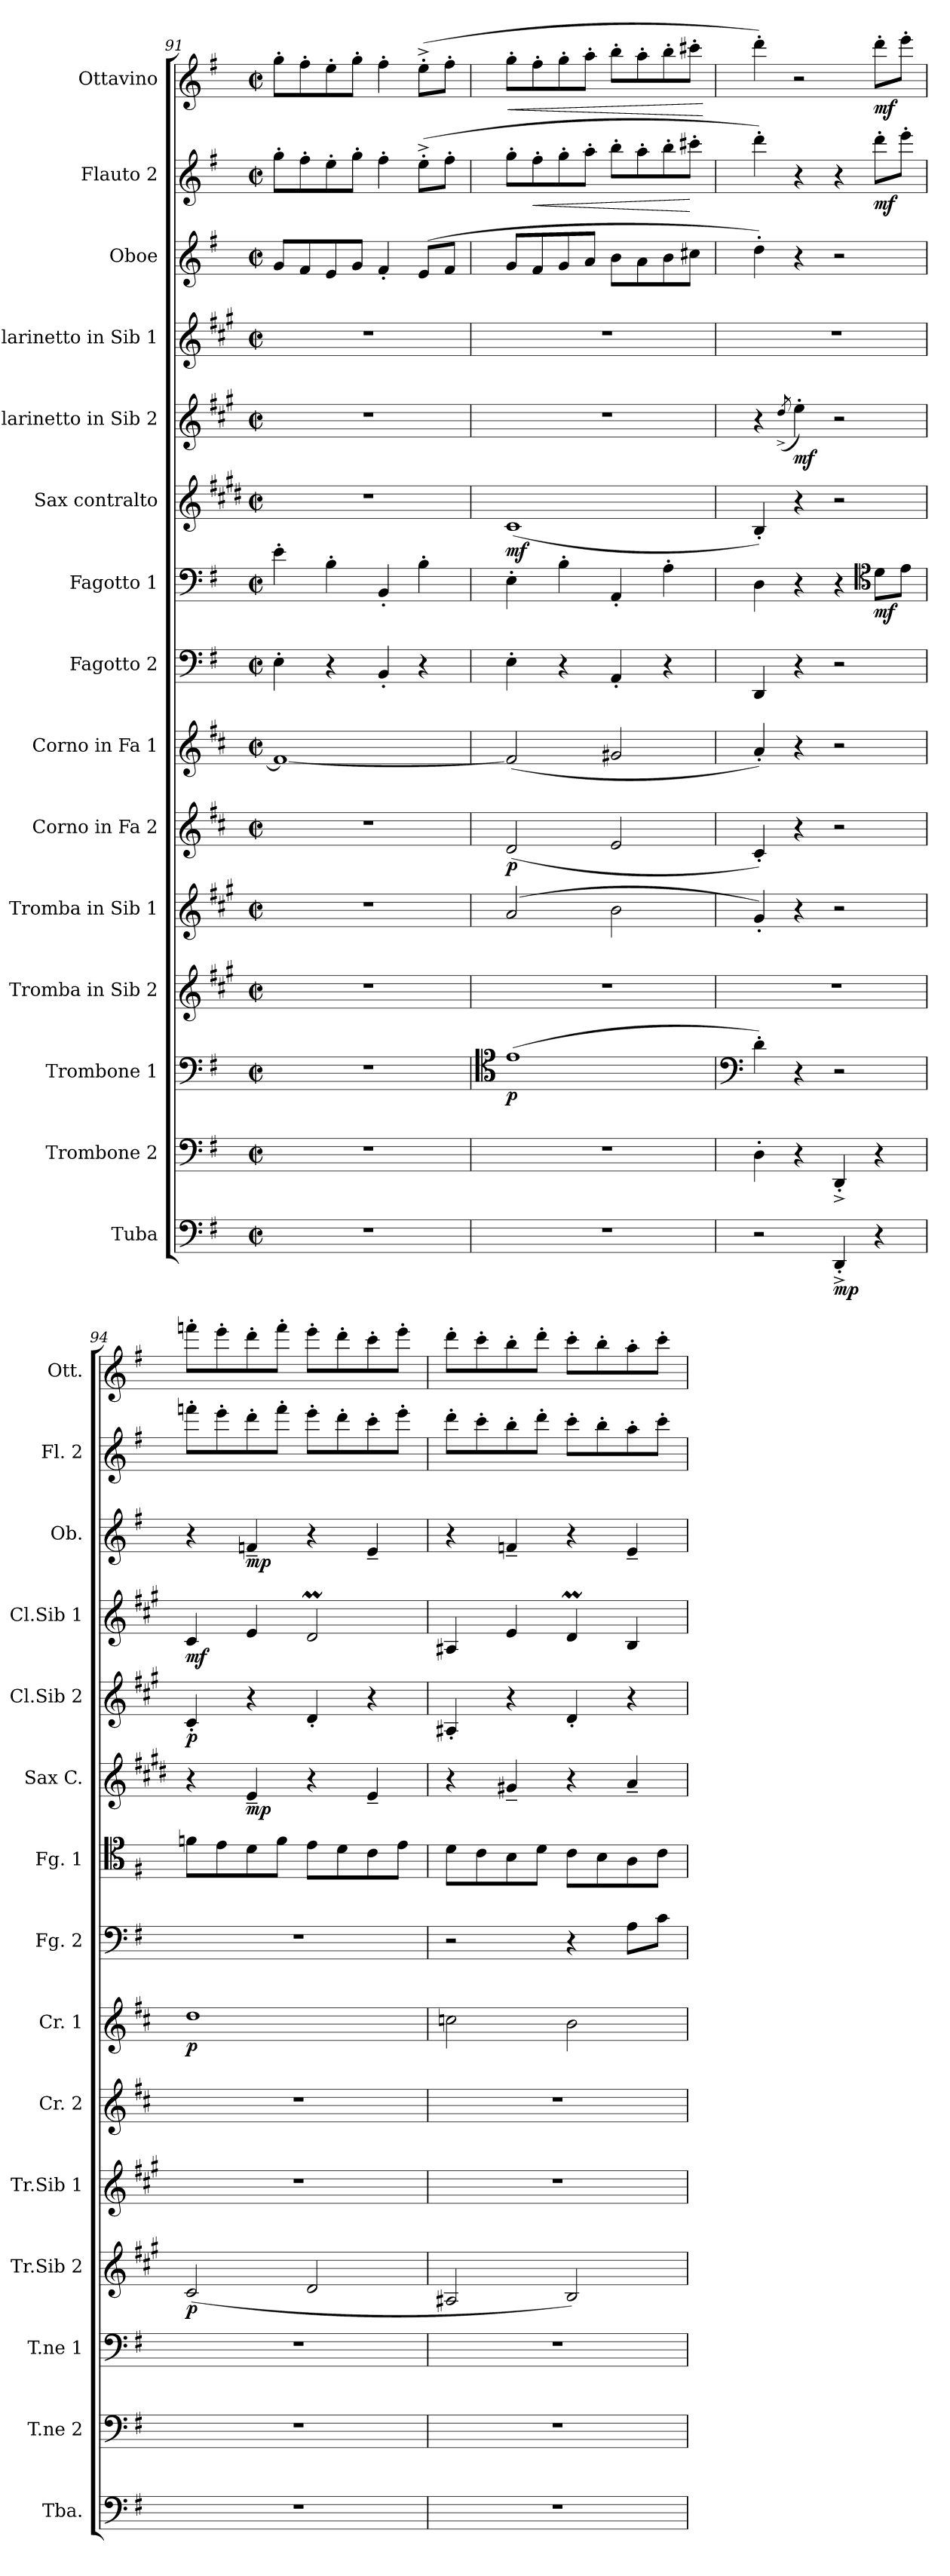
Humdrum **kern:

**kern	**dynam	**kern	**kern	**dynam	**kern	**dynam	**kern	**kern	**dynam	**kern	**dynam	**kern	**kern	**dynam	**kern	**dynam	**kern	**dynam	**kern	**dynam	**kern	**dynam	**kern	**dynam	**kern	**dynam
*part15	*part15	*part14	*part13	*part13	*part12	*part12	*part11	*part10	*part10	*part9	*part9	*part8	*part7	*part7	*part6	*part6	*part5	*part5	*part4	*part4	*part3	*part3	*part2	*part2	*part1	*part1
*staff15	*staff15	*staff14	*staff13	*staff13	*staff12	*staff12	*staff11	*staff10	*staff10	*staff9	*staff9	*staff8	*staff7	*staff7	*staff6	*staff6	*staff5	*staff5	*staff4	*staff4	*staff3	*staff3	*staff2	*staff2	*staff1	*staff1
*I"Tuba	*	*I"Trombone 2	*I"Trombone 1	*	*I"Tromba in Sib 2	*	*I"Tromba in Sib 1	*I"Corno in Fa 2	*	*I"Corno in Fa 1	*	*I"Fagotto 2	*I"Fagotto 1	*	*I"Sax contralto	*	*I"Clarinetto in Sib 2	*	*I"Clarinetto in Sib 1	*	*I"Oboe	*	*I"Flauto 2	*	*I"Ottavino	*
*I'Tba.	*	*I'T.ne 2	*I'T.ne 1	*	*I'Tr.Sib 2	*	*I'Tr.Sib 1	*I'Cr. 2	*	*I'Cr. 1	*	*I'Fg. 2	*I'Fg. 1	*	*I'Sax C.	*	*I'Cl.Sib 2	*	*I'Cl.Sib 1	*	*I'Ob.	*	*I'Fl. 2	*	*I'Ott.	*
*clefF4	*	*clefF4	*clefF4	*	*clefG2	*	*clefG2	*clefG2	*	*clefG2	*	*clefF4	*clefF4	*	*clefG2	*	*clefG2	*	*clefG2	*	*clefG2	*	*clefG2	*	*clefG2	*
*	*	*	*	*	*ITrd1c2	*	*ITrd1c2	*ITrd4c7	*	*ITrd4c7	*	*	*	*	*ITrd5c9	*	*ITrd1c2	*	*ITrd1c2	*	*	*	*	*	*	*
*k[f#]	*	*k[f#]	*k[f#]	*	*k[f#]	*	*k[f#]	*k[f#]	*	*k[f#]	*	*k[f#]	*k[f#]	*	*k[f#]	*	*k[f#]	*	*k[f#]	*	*k[f#]	*	*k[f#]	*	*k[f#]	*
*G:	*	*G:	*G:	*	*G:	*	*G:	*G:	*	*G:	*	*G:	*G:	*	*G:	*	*G:	*	*G:	*	*G:	*	*G:	*	*G:	*
*M2/2	*	*M2/2	*M2/2	*	*M2/2	*	*M2/2	*M2/2	*	*M2/2	*	*M2/2	*M2/2	*	*M2/2	*	*M2/2	*	*M2/2	*	*M2/2	*	*M2/2	*	*M2/2	*
*met(c|)	*	*met(c|)	*met(c|)	*	*met(c|)	*	*met(c|)	*met(c|)	*	*met(c|)	*	*met(c|)	*met(c|)	*	*met(c|)	*	*met(c|)	*	*met(c|)	*	*met(c|)	*	*met(c|)	*	*met(c|)	*
=91	=91	=91	=91	=91	=91	=91	=91	=91	=91	=91	=91	=91	=91	=91	=91	=91	=91	=91	=91	=91	=91	=91	=91	=91	=91	=91
1r	.	1r	1r	.	1r	.	1r	1r	.	1B_	.	4E'\	4e'\	.	1r	.	1r	.	1r	.	8g/L	.	8gg'\L	.	8gg'\L	.
.	.	.	.	.	.	.	.	.	.	.	.	.	.	.	.	.	.	.	.	.	8f#/	.	8ff#'\	.	8ff#'\	.
.	.	.	.	.	.	.	.	.	.	.	.	4r	4B'\	.	.	.	.	.	.	.	8e/	.	8ee'\	.	8ee'\	.
.	.	.	.	.	.	.	.	.	.	.	.	.	.	.	.	.	.	.	.	.	8g/J	.	8gg'\J	.	8gg'\J	.
.	.	.	.	.	.	.	.	.	.	.	.	4BB'/	4BB'/	.	.	.	.	.	.	.	4f#'/	.	4ff#'\	.	4ff#'\	.
.	.	.	.	.	.	.	.	.	.	.	.	4r	4B'\	.	.	.	.	.	.	.	(>8e/L	.	(>8ee^'\L	.	(>8ee^'\L	.
.	.	.	.	.	.	.	.	.	.	.	.	.	.	.	.	.	.	.	.	.	8f#/J	.	8ff#'\J	.	8ff#'\J	.
=92	=92	=92	=92	=92	=92	=92	=92	=92	=92	=92	=92	=92	=92	=92	=92	=92	=92	=92	=92	=92	=92	=92	=92	=92	=92	=92
*	*	*	*clefC4	*	*	*	*	*	*	*	*	*	*	*	*	*	*	*	*	*	*	*	*	*	*	*
!	!	!	!	!LO:DY:b	!	!	!	!	!LO:DY:b	!	!	!	!	!	!	!LO:DY:b	!	!	!	!	!	!	!	!	!	!LO:HP:b
1r	.	1r	(>1e	p	1r	.	(2g/	(2G/	p	(>2B/]	.	4E'\	4E'\	.	(1E	mf	1r	.	1r	.	8g/L	.	8gg'\L	.	8gg'\L	<
!	!	!	!	!	!	!	!	!	!	!	!	!	!	!	!	!	!	!	!	!	!	!	!	!LO:HP:b	!	!
.	.	.	.	.	.	.	.	.	.	.	.	.	.	.	.	.	.	.	.	.	8f#/	.	8ff#'\	<	8ff#'\	.
.	.	.	.	.	.	.	.	.	.	.	.	4r	4B'\	.	.	.	.	.	.	.	8g/	.	8gg'\	.	8gg'\	.
.	.	.	.	.	.	.	.	.	.	.	.	.	.	.	.	.	.	.	.	.	8a/J	.	8aa'\J	.	8aa'\J	.
.	.	.	.	.	.	.	2a\	2A/	.	2c#X/	.	4AA'/	4AA'/	.	.	.	.	.	.	.	8b\L	.	8bb'\L	.	8bb'\L	.
.	.	.	.	.	.	.	.	.	.	.	.	.	.	.	.	.	.	.	.	.	8a\	.	8aa'\	.	8aa'\	.
.	.	.	.	.	.	.	.	.	.	.	.	4r	4A'\	.	.	.	.	.	.	.	8b\	.	8bb'\	.	8bb'\	.
.	.	.	.	.	.	.	.	.	.	.	.	.	.	.	.	.	.	.	.	.	8cc#X\J	.	8ccc#X'\J	[	8ccc#X'\J	.
.	.	.	.	.	.	.	.	.	.	.	.	.	.	.	.	.	.	.	.	.	.	.	.	.	.	[
=93	=93	=93	=93	=93	=93	=93	=93	=93	=93	=93	=93	=93	=93	=93	=93	=93	=93	=93	=93	=93	=93	=93	=93	=93	=93	=93
*	*	*	*clefF4	*	*	*	*	*	*	*	*	*	*	*	*	*	*	*	*	*	*	*	*	*	*	*
2r	.	4D'\	4d'\)	.	1r	.	4f#'/)	4F#'/)	.	4d'/)	.	4DD/	4D\	.	4D'/)	.	4r	.	1r	.	4dd'\)	.	4ddd'\)	.	4ddd'\)	.
.	.	.	.	.	.	.	.	.	.	.	.	.	.	.	.	.	(8qcc^/	.	.	.	.	.	.	.	.	.
!	!	!	!	!	!	!	!	!	!	!	!	!	!	!	!	!	!	!LO:DY:b	!	!	!	!	!	!	!	!
.	.	4r	4r	.	.	.	4r	4r	.	4r	.	4r	4r	.	4r	.	4dd'\)	mf	.	.	4r	.	4r	.	2r	.
!	!LO:DY:b	!	!	!	!	!	!	!	!	!	!	!	!	!	!	!	!	!	!	!	!	!	!	!	!	!
4DD^'/	mp	4DD^'/	2r	.	.	.	2r	2r	.	2r	.	2r	4r	.	2r	.	2r	.	.	.	2r	.	4r	.	.	.
*	*	*	*	*	*	*	*	*	*	*	*	*	*clefC4	*	*	*	*	*	*	*	*	*	*	*	*	*
!	!	!	!	!	!	!	!	!	!	!	!	!	!	!LO:DY:b	!	!	!	!	!	!	!	!	!	!LO:DY:b	!	!LO:DY:b
4r	.	4r	.	.	.	.	.	.	.	.	.	.	8d\L	mf	.	.	.	.	.	.	.	.	8ddd'\L	mf	8ddd'\L	mf
.	.	.	.	.	.	.	.	.	.	.	.	.	8e\J	.	.	.	.	.	.	.	.	.	8eee'\J	.	8eee'\J	.
=94	=94	=94	=94	=94	=94	=94	=94	=94	=94	=94	=94	=94	=94	=94	=94	=94	=94	=94	=94	=94	=94	=94	=94	=94	=94	=94
!	!	!	!	!	!	!LO:DY:b	!	!	!	!	!LO:DY:b	!	!	!	!	!	!	!LO:DY:b	!	!LO:DY:b	!	!	!	!	!	!
1r	.	1r	1r	.	(2B/	p	1r	1r	.	1g	p	1r	8fn\L	.	4r	.	4B'/	p	4B/	mf	4r	.	8fffn'\L	.	8fffn'\L	.
.	.	.	.	.	.	.	.	.	.	.	.	.	8e\	.	.	.	.	.	.	.	.	.	8eee'\	.	8eee'\	.
!	!	!	!	!	!	!	!	!	!	!	!	!	!	!	!	!LO:DY:b	!	!	!	!	!	!LO:DY:b	!	!	!	!
.	.	.	.	.	.	.	.	.	.	.	.	.	8d\	.	4G~/	mp	4r	.	4d/	.	4fn~/	mp	8ddd'\	.	8ddd'\	.
.	.	.	.	.	.	.	.	.	.	.	.	.	8f\J	.	.	.	.	.	.	.	.	.	8fff'\J	.	8fff'\J	.
.	.	.	.	.	2c/	.	.	.	.	.	.	.	8e\L	.	4r	.	4c'/	.	2cM/	.	4r	.	8eee'\L	.	8eee'\L	.
.	.	.	.	.	.	.	.	.	.	.	.	.	8d\	.	.	.	.	.	.	.	.	.	8ddd'\	.	8ddd'\	.
.	.	.	.	.	.	.	.	.	.	.	.	.	8c\	.	4G~/	.	4r	.	.	.	4e~/	.	8ccc'\	.	8ccc'\	.
.	.	.	.	.	.	.	.	.	.	.	.	.	8e\J	.	.	.	.	.	.	.	.	.	8eee'\J	.	8eee'\J	.
!!LO:PB:g=z
=95	=95	=95	=95	=95	=95	=95	=95	=95	=95	=95	=95	=95	=95	=95	=95	=95	=95	=95	=95	=95	=95	=95	=95	=95	=95	=95
1r	.	1r	1r	.	2G#X/	.	1r	1r	.	2fn\	.	2r	8d\L	.	4r	.	4G#X'/	.	4G#X/	.	4r	.	8ddd'\L	.	8ddd'\L	.
.	.	.	.	.	.	.	.	.	.	.	.	.	8c\	.	.	.	.	.	.	.	.	.	8ccc'\	.	8ccc'\	.
.	.	.	.	.	.	.	.	.	.	.	.	.	8B\	.	4Bn~/	.	4r	.	4d/	.	4fn~/	.	8bb'\	.	8bb'\	.
.	.	.	.	.	.	.	.	.	.	.	.	.	8d\J	.	.	.	.	.	.	.	.	.	8ddd'\J	.	8ddd'\J	.
.	.	.	.	.	2A/)	.	.	.	.	2e\	.	4r	8c\L	.	4r	.	4c'/	.	4cM/	.	4r	.	8ccc'\L	.	8ccc'\L	.
.	.	.	.	.	.	.	.	.	.	.	.	.	8B\	.	.	.	.	.	.	.	.	.	8bb'\	.	8bb'\	.
.	.	.	.	.	.	.	.	.	.	.	.	8A\L	8A\	.	4c~/	.	4r	.	4A/	.	4e~/	.	8aa'\	.	8aa'\	.
.	.	.	.	.	.	.	.	.	.	.	.	8c\J	8c\J	.	.	.	.	.	.	.	.	.	8ccc'\J	.	8ccc'\J	.
=	=	=	=	=	=	=	=	=	=	=	=	=	=	=	=	=	=	=	=	=	=	=	=	=	=	=
*-	*-	*-	*-	*-	*-	*-	*-	*-	*-	*-	*-	*-	*-	*-	*-	*-	*-	*-	*-	*-	*-	*-	*-	*-	*-	*-
